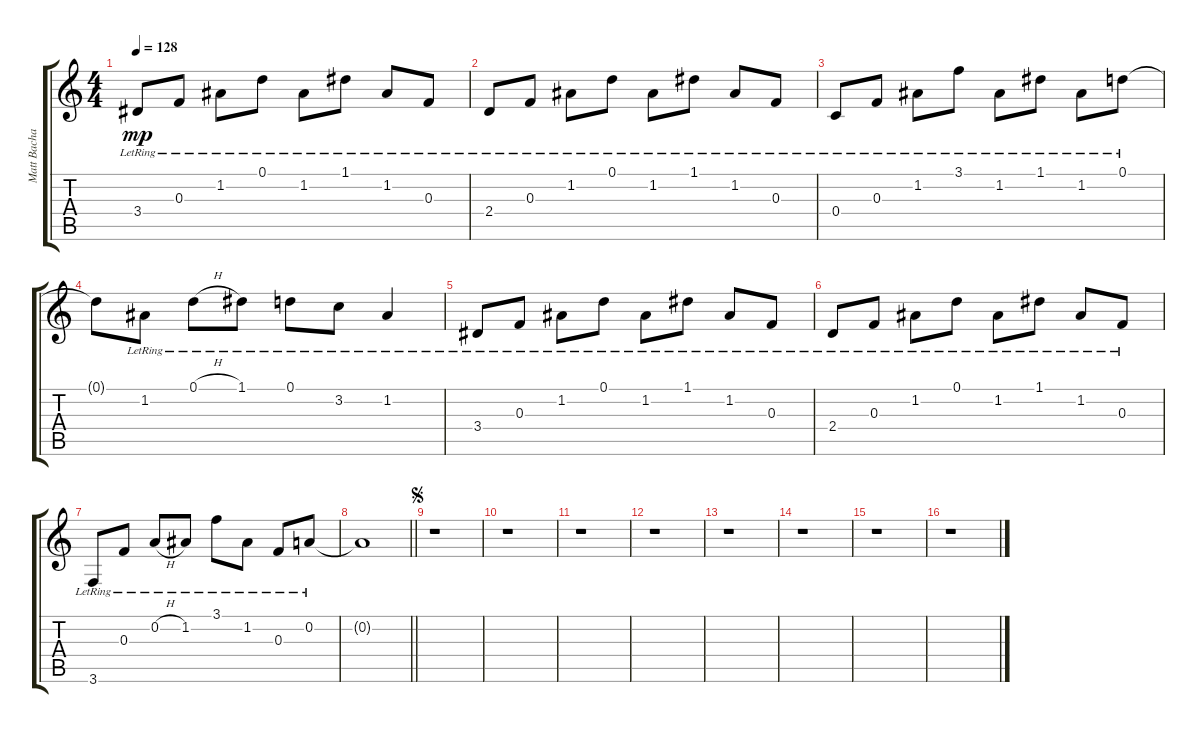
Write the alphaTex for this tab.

\track ("Matt Bachand Acoustic" "Matt Bacha") {instrument acousticguitarnylon}
\staff {score tabs}
\tuning (D4 A3 F3 C3 G2 D2) {hide}
\ts (4 4)
\tempo 128
\clef g2
\ks c
3.4{lr}.8{dy mp} 0.3{lr}.8 1.2{lr}.8 0.1{lr}.8 1.2{lr}.8 1.1{lr}.8 1.2{lr}.8 0.3{lr}.8 |
2.4{lr}.8 0.3{lr}.8 1.2{lr}.8 0.1{lr}.8 1.2{lr}.8 1.1{lr}.8 1.2{lr}.8 0.3{lr}.8 |
0.4{lr}.8 0.3{lr}.8 1.2{lr}.8 3.1{lr}.8 1.2{lr}.8 1.1{lr}.8 1.2{lr}.8 0.1{lr}.8 |
0.1{t}.8 1.2{lr}.8 0.1{h lr}.8 1.1{lr}.8 0.1{lr}.8 3.2{lr}.8 1.2{lr}.4 |
3.4{lr}.8 0.3{lr}.8 1.2{lr}.8 0.1{lr}.8 1.2{lr}.8 1.1{lr}.8 1.2{lr}.8 0.3{lr}.8 |
2.4{lr}.8 0.3{lr}.8 1.2{lr}.8 0.1{lr}.8 1.2{lr}.8 1.1{lr}.8 1.2{lr}.8 0.3{lr}.8 |
3.6{lr}.8 0.3{lr}.8 0.2{h lr}.8 1.2{lr}.8 3.1{lr}.8 1.2{lr}.8 0.3{lr}.8 0.2{lr}.8 |
\barLineRight lightlight
0.2{t}.1 |
\jump segno
r.1 |
r.1 |
r.1 |
r.1 |
r.1 |
r.1 |
r.1 |
r.1
